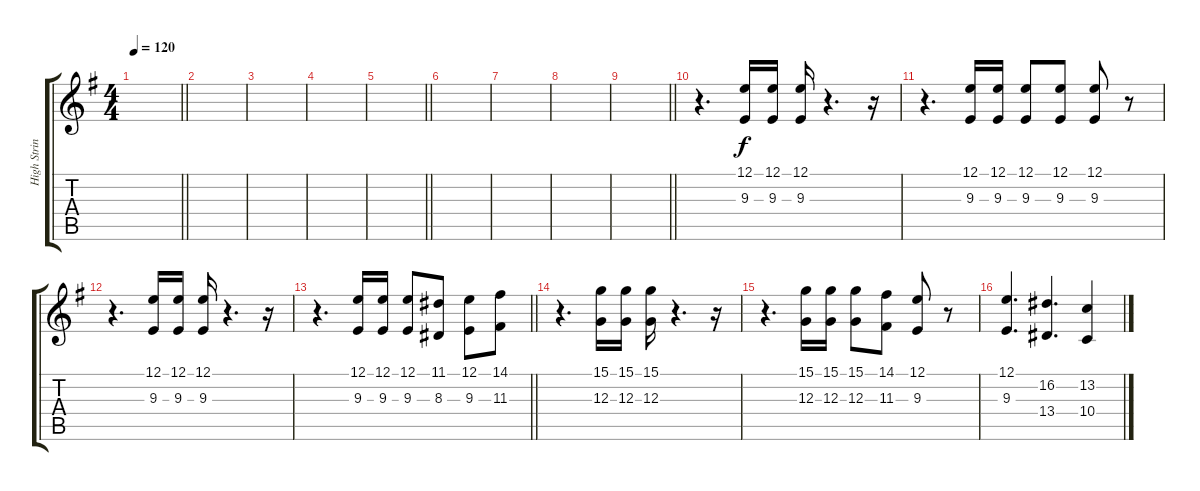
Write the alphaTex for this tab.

\track ("High Strings Standard" "High Strin") {instrument stringensemble1}
\staff {score tabs}
\tuning (E4 B3 G3 D3 A2 E2) {hide}
\ts (4 4)
\tempo 120
\clef g2
\barLineRight lightlight
\ks eminor
|
\section ("" "")
|
|
|
\barLineRight lightlight
|
|
|
|
\barLineRight lightlight
|
r.4{d} (12.1 9.3).16 (12.1 9.3).16 (12.1 9.3).16 r.4{d} r.16 |
r.4{d} (12.1 9.3).16 (12.1 9.3).16 (12.1 9.3).8 (12.1 9.3).8 (12.1 9.3).8 r.8 |
r.4{d} (12.1 9.3).16 (12.1 9.3).16 (12.1 9.3).16 r.4{d} r.16 |
\barLineRight lightlight
r.4{d} (12.1 9.3).16 (12.1 9.3).16 (12.1 9.3).8 (11.1 8.3).8 (12.1 9.3).8 (14.1 11.3).8 |
r.4{d} (15.1 12.3).16 (15.1 12.3).16 (15.1 12.3).16 r.4{d} r.16 |
r.4{d} (15.1 12.3).16 (15.1 12.3).16 (15.1 12.3).8 (14.1 11.3).8 (12.1 9.3).8 r.8 |
(12.1 9.3).4{d} (16.2 13.4).4{d} (13.2 10.4).4
